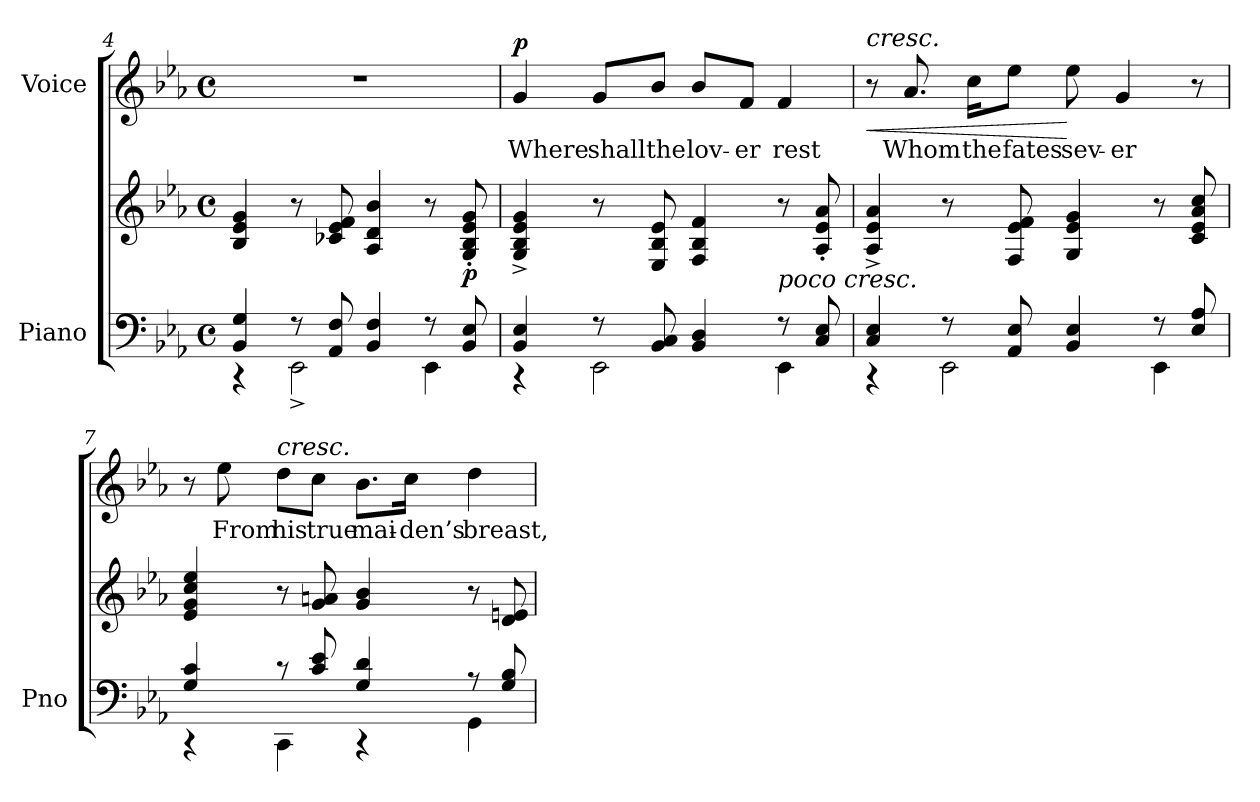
**kern	**kern	**dynam	**kern	**text	**dynam
*part2	*part2	*part2	*part1	*part1	*part1
*staff3	*staff2	*staff2/3	*staff1	*staff1	*staff1
*I"Piano	*	*	*I"Voice	*	*
*I'Pno	*	*	*	*	*
*clefF4	*clefG2	*	*clefG2	*	*
*k[b-e-a-]	*k[b-e-a-]	*	*k[b-e-a-]	*	*
*M4/4	*M4/4	*	*M4/4	*	*
*met(c)	*met(c)	*	*met(c)	*	*
=4	=4	=4	=4	=4	=4
*^	*	*	*	*	*
4BB-/ 4G/	4r	4B-/ 4e-/ 4g/	.	1r	.	.
8r	2EE-^\	8r	.	.	.	.
8AA-/ 8F/	.	8c-X/ 8e-/ 8f/	.	.	.	.
4BB-/ 4F/	.	4A-/ 4d/ 4b-/	.	.	.	.
8r	4EE-\	8r	.	.	.	.
!	!	!	!LO:DY:b	!	!	!
8BB-/ 8E-/	.	8G/'> 8B-/'> 8e-/'> 8g/'>	p	.	.	.
=5	=5	=5	=5	=5	=5	=5
!	!	!	!	!	!	!LO:DY:a
4BB-/ 4E-/	4r	4G/^> 4B-/^> 4e-/^> 4g/^>	.	4g/	Where	p
8r	2EE-\	8r	.	8g/L	shall	.
8BB-/ 8C/	.	8E-/ 8B-/ 8e-/	.	8b-/J	the	.
4BB-/ 4D/	.	4F/ 4B-/ 4f/	.	8b-/L	lov-	.
.	.	.	.	8f/J	-er	.
!	!	!LO:TX:b:i:t=poco   cresc.	!	!	!	!
8r	4EE-\	8r	.	4f/	rest	.
8C/ 8E-/	.	8A-/'> 8e-/'> 8a-/'>	.	.	.	.
=6	=6	=6	=6	=6	=6	=6
!	!	!	!	!LO:TX:a:i:t=cresc.	!	!
!	!	!	!	!	!	!LO:HP:b
4C/ 4E-/	4r	4A-/^> 4e-/^> 4a-/^>	.	8r	.	<
.	.	.	.	8.a-/	Whom	.
8r	2EE-\	8r	.	.	.	.
.	.	.	.	16cc\KL	the	.
8AA-/ 8E-/	.	8F/ 8e-/ 8f/	.	8ee-\J	fates	.
4BB-/ 4E-/	.	4G/ 4e-/ 4g/	.	8ee-\	sev-	[
.	.	.	.	4g/	-er	.
8r	4EE-\	8r	.	.	.	.
8E-/ 8A-/	.	8c/ 8e-/ 8a-/ 8cc/	.	8r	.	.
=7	=7	=7	=7	=7	=7	=7
4G/ 4c/	4r	4e-/ 4g/ 4cc/ 4ee-/	.	8r	.	.
.	.	.	.	8ee-\	From	.
!	!	!	!	!LO:TX:a:i:t=cresc.	!	!
8r	4CC\	8r	.	8dd\L	his	.
8c/ 8e-/	.	8g/ 8an/	.	8cc\J	true	.
4G/ 4d/	4r	4g/ 4b-/	.	8.b-\L	mai-	.
.	.	.	.	16cc\Jk	-den’s	.
8r	4GG\	8r	.	4dd\	breast,	.
8G/ 8B-/	.	8d/ 8en/	.	.	.	.
*v	*v	*	*	*	*	*
=	=	=	=	=	=
*-	*-	*-	*-	*-	*-
